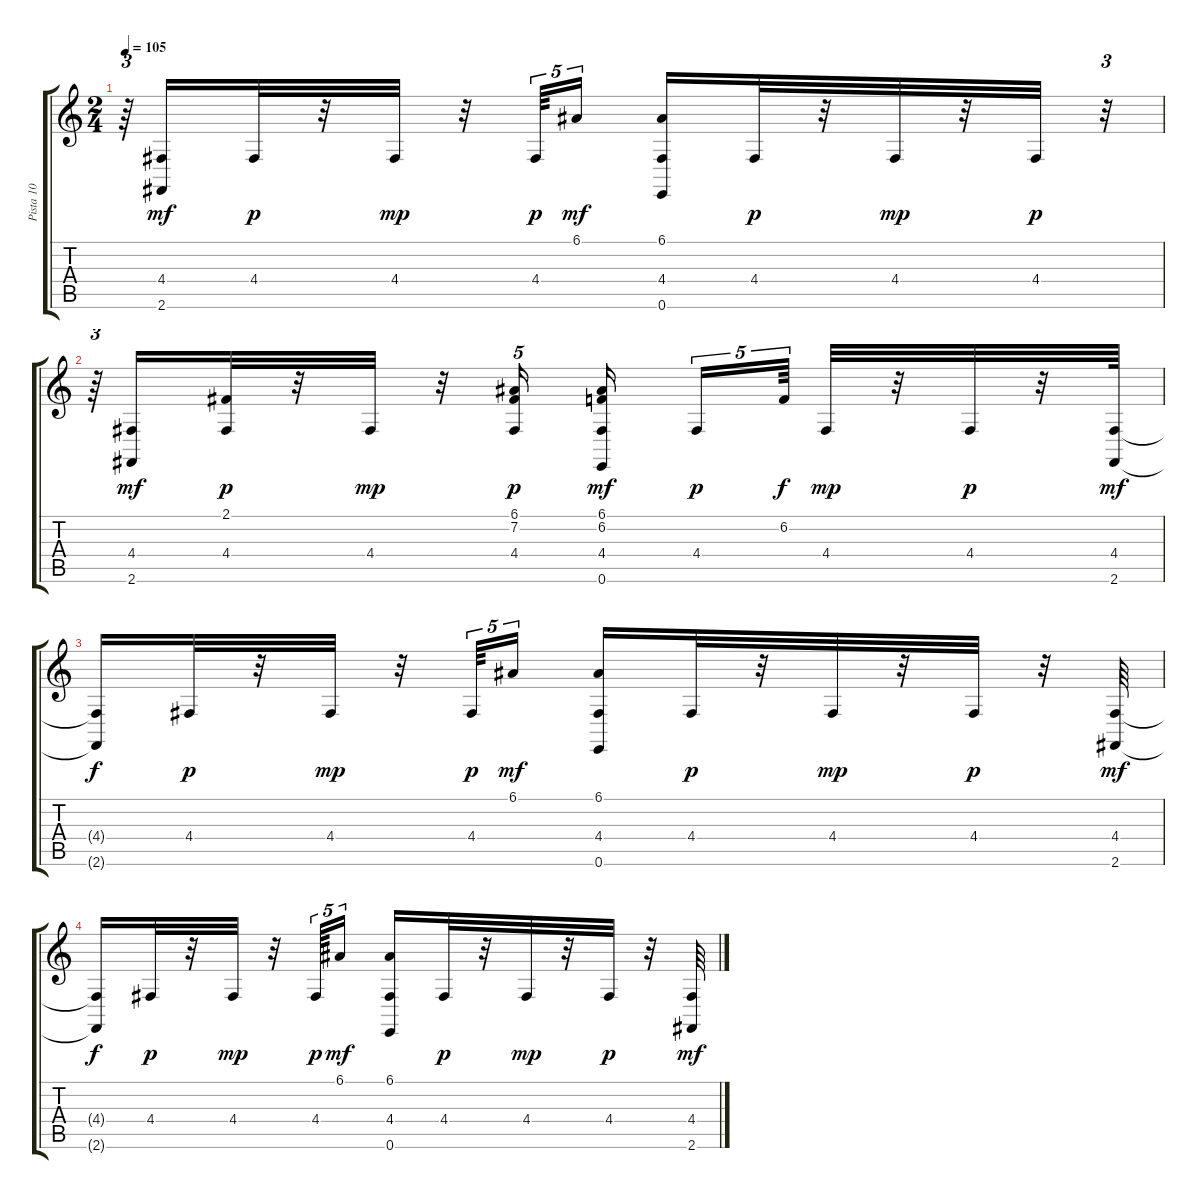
\track ("Pista 10" "Pista 10") {instrument drawbarorgan}
\staff {score tabs}
\tuning (E4 B3 G3 D3 A2 E2) {hide}
\ts (2 4)
\tempo 105
\clef g2
\ks c
r.64{tu (3 2) dy p} (4.4 2.6).16{dy mf} 4.4.32{dy p} r.32 4.4.32{dy mp} r.32 4.4.64{tu (5 4) dy p} 6.1.16{tu (5 4) dy mf} (6.1 4.4 0.6).16 4.4.32{dy p} r.32 4.4.32{dy mp} r.32 4.4.32{dy p} r.32{tu (3 2)} |
r.64{tu (3 2)} (4.4 2.6).16{dy mf} (2.1 4.4).32{dy p} r.32 4.4.32{dy mp} r.32 (6.1 7.2 4.4).16{tu (5 4) dy p} (6.1 6.2 4.4 0.6).16{dy mf} 4.4.16{tu (5 4) dy p} 6.2.64{tu (5 4) dy f beam splitsecondary} 4.4.32{dy mp} r.32 4.4.32{dy p} r.32 (4.4 2.6).64{dy mf} |
(4.4{t} 2.6{t}).16{dy f} 4.4.32{dy p} r.32 4.4.32{dy mp} r.32 4.4.64{tu (5 4) dy p} 6.1.16{tu (5 4) dy mf} (6.1 4.4 0.6).16 4.4.32{dy p} r.32 4.4.32{dy mp} r.32 4.4.32{dy p} r.32 (4.4 2.6).64{dy mf} |
(4.4{t} 2.6{t}).16{dy f} 4.4.32{dy p} r.32 4.4.32{dy mp} r.32 4.4.64{tu (5 4) dy p} 6.1.16{tu (5 4) dy mf} (6.1 4.4 0.6).16 4.4.32{dy p} r.32 4.4.32{dy mp} r.32 4.4.32{dy p} r.32 (4.4 2.6).64{dy mf}
